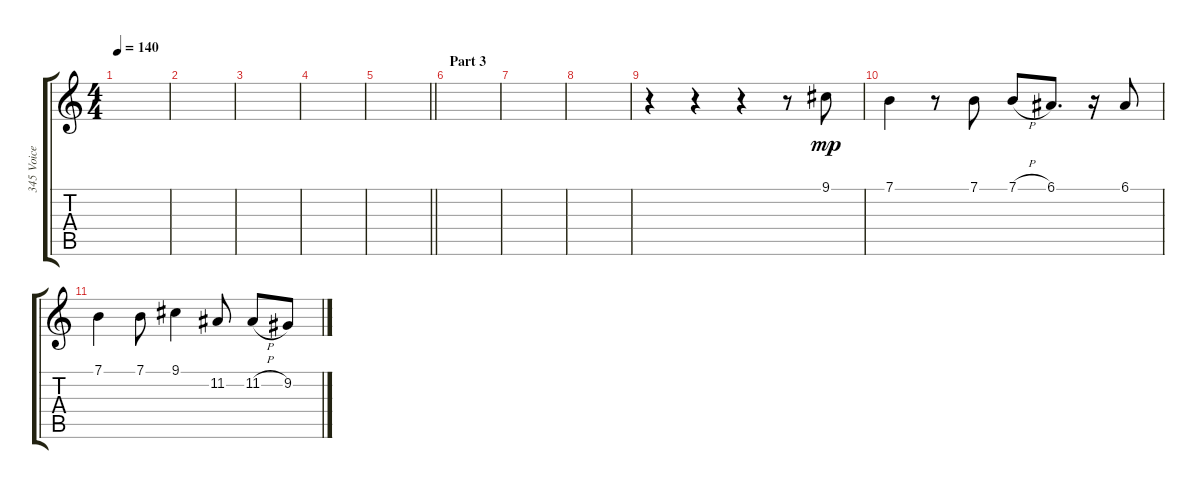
\track ("345 Voice" "345 Voice") {instrument pad7halo}
\staff {score tabs}
\tuning (E4 B3 G3 D3 A2 E2) {hide}
\ts (4 4)
\tempo 140
\clef g2
\ks c
|
|
|
|
\barLineRight lightlight
|
\section ("" "Part 3")
|
|
|
r.4 r.4 r.4 r.8 9.1.8{dy mp} |
7.1.4 r.8 7.1.8 7.1{h}.8 6.1.8{d} r.16 6.1.8 |
7.1.4 7.1.8 9.1.4 11.2.8 11.2{h}.8 9.2.8
